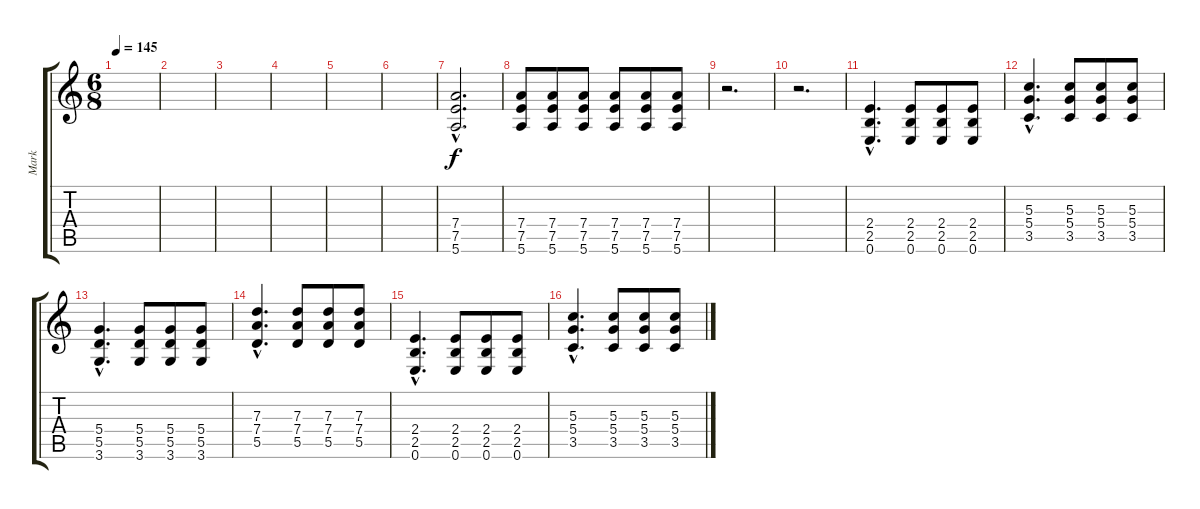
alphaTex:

\track ("Mark" "Mark") {instrument overdrivenguitar}
\staff {score tabs}
\tuning (E4 B3 G3 D3 A2 E2) {hide}
\ts (6 8)
\tempo 145
\clef g2
\ks c
|
|
|
|
|
|
(7.4{hac} 7.5{hac} 5.6{hac}).2{d} |
(7.4 7.5 5.6).8 (7.4 7.5 5.6).8 (7.4 7.5 5.6).8 (7.4 7.5 5.6).8 (7.4 7.5 5.6).8 (7.4 7.5 5.6).8 |
r.2{d} |
r.2{d} |
(2.4{hac} 2.5{hac} 0.6{hac}).4{d} (2.4 2.5 0.6).8 (2.4 2.5 0.6).8 (2.4 2.5 0.6).8 |
(5.3{hac} 5.4{hac} 3.5{hac}).4{d} (5.3 5.4 3.5).8 (5.3 5.4 3.5).8 (5.3 5.4 3.5).8 |
(5.4{hac} 5.5{hac} 3.6{hac}).4{d} (5.4 5.5 3.6).8 (5.4 5.5 3.6).8 (5.4 5.5 3.6).8 |
(7.3{hac} 7.4{hac} 5.5{hac}).4{d} (7.3 7.4 5.5).8 (7.3 7.4 5.5).8 (7.3 7.4 5.5).8 |
(2.4{hac} 2.5{hac} 0.6{hac}).4{d} (2.4 2.5 0.6).8 (2.4 2.5 0.6).8 (2.4 2.5 0.6).8 |
(5.3{hac} 5.4{hac} 3.5{hac}).4{d} (5.3 5.4 3.5).8 (5.3 5.4 3.5).8 (5.3 5.4 3.5).8
